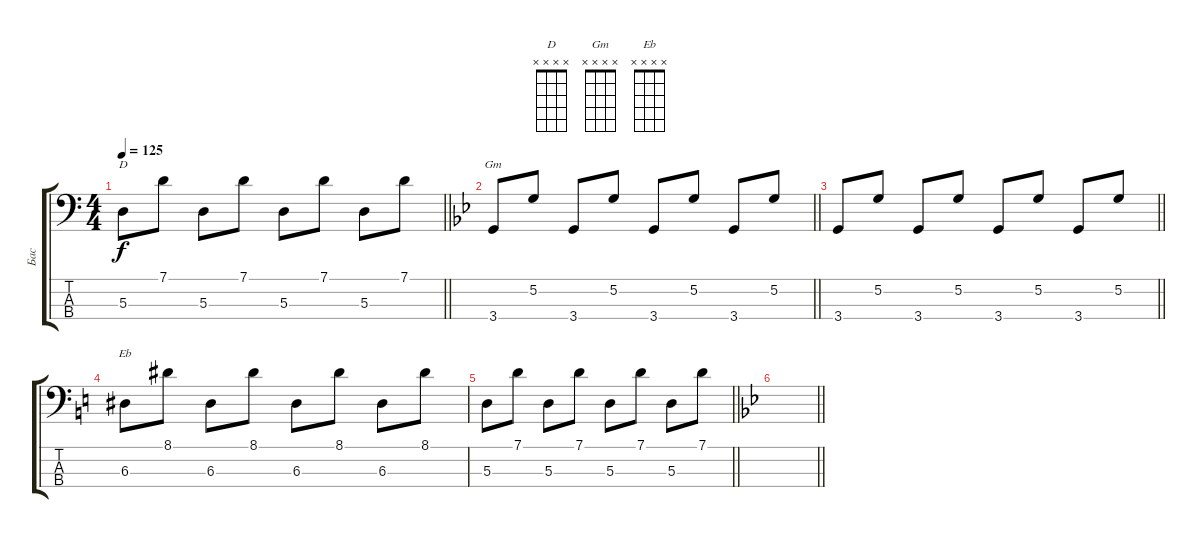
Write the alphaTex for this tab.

\track ("Бас" "Бас") {instrument slapbass1}
\staff {score tabs}
\tuning (G2 D2 A1 E1) {hide}
\chord ("D" x x x x)
\chord ("Gm" x x x x)
\chord ("Eb" x x x x)
\ts (4 4)
\tempo 125
\clef f4
\barLineRight lightlight
\ks c
5.3.8{ch "D" dy f} 7.1.8 5.3.8 7.1.8 5.3.8 7.1.8 5.3.8 7.1.8 |
\barLineRight lightlight
\ks bb
3.4.8{ch "Gm"} 5.2.8 3.4.8 5.2.8 3.4.8 5.2.8 3.4.8 5.2.8 |
\barLineRight lightlight
3.4.8 5.2.8 3.4.8 5.2.8 3.4.8 5.2.8 3.4.8 5.2.8 |
\ks c
6.3.8{ch "Eb"} 8.1.8 6.3.8 8.1.8 6.3.8 8.1.8 6.3.8 8.1.8 |
\barLineRight lightlight
5.3.8 7.1.8 5.3.8 7.1.8 5.3.8 7.1.8 5.3.8 7.1.8 |
\barLineRight lightlight
\ks bb
